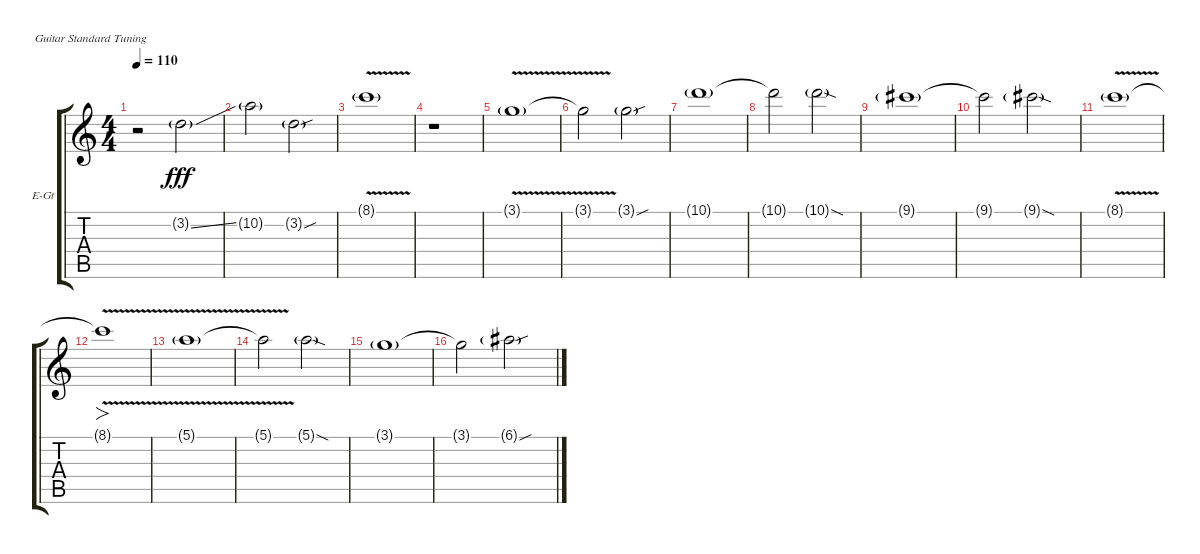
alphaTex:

\defaultSystemsLayout 4
\bracketExtendMode groupsimilarinstruments
\firstSystemTrackNameOrientation horizontal
\otherSystemsTrackNameOrientation horizontal
\track ("Cook" "E-Gt") {instrument electricguitarclean}
\staff {score tabs}
\tuning (E4 B3 G3 D3 A2 E2)
\ts (4 4)
\tempo 110
\clef g2
\ks c
r.2{dy fff} 3.2{ss g}.2 |
10.2{g}.2 3.2{sou g}.2 |
8.1{v g}.1 |
r.1 |
3.1{v g}.1 |
3.1{t}.2 3.1{sou g}.2 |
10.1{g}.1 |
10.1{t}.2 10.1{sod g}.2 |
9.1{g}.1 |
9.1{t}.2 9.1{sod g}.2 |
8.1{v g}.1 |
8.1{v t}.1{fo} |
5.1{v g}.1 |
5.1{t}.2 5.1{sod g}.2 |
3.1{g}.1 |
3.1{t}.2 6.1{sou g}.2
